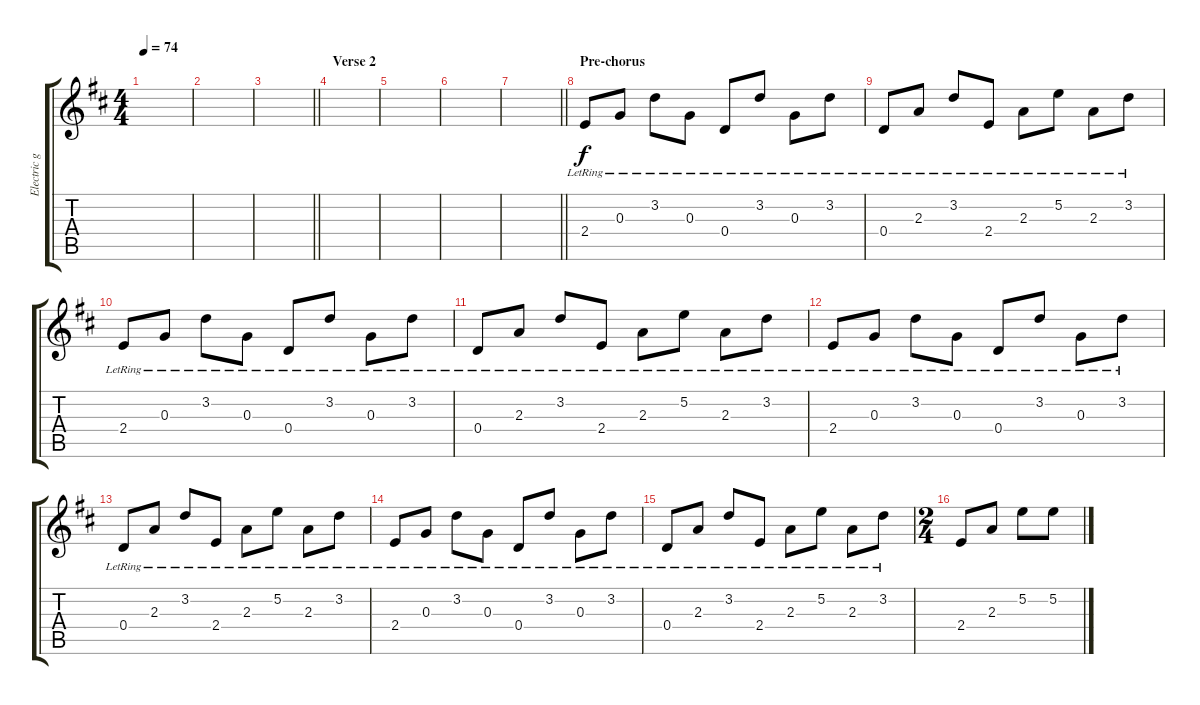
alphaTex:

\track ("Electric guitar 3" "Electric g") {instrument overdrivenguitar}
\staff {score tabs}
\tuning (E4 B3 G3 D3 A2 E2) {hide}
\ts (4 4)
\tempo 74
\clef g2
\ks d
|
|
\barLineRight lightlight
|
\section ("" "Verse 2")
|
|
|
\barLineRight lightlight
|
\section ("" "Pre-chorus")
2.4{lr}.8{volume 14 instrument overdrivenguitar} 0.3{lr}.8 3.2{lr}.8 0.3{lr}.8 0.4{lr}.8 3.2{lr}.8 0.3{lr}.8 3.2{lr}.8 |
0.4{lr}.8 2.3{lr}.8 3.2{lr}.8 2.4{lr}.8 2.3{lr}.8 5.2{lr}.8 2.3{lr}.8 3.2{lr}.8 |
2.4{lr}.8 0.3{lr}.8 3.2{lr}.8 0.3{lr}.8 0.4{lr}.8 3.2{lr}.8 0.3{lr}.8 3.2{lr}.8 |
0.4{lr}.8 2.3{lr}.8 3.2{lr}.8 2.4{lr}.8 2.3{lr}.8 5.2{lr}.8 2.3{lr}.8 3.2{lr}.8 |
2.4{lr}.8 0.3{lr}.8 3.2{lr}.8 0.3{lr}.8 0.4{lr}.8 3.2{lr}.8 0.3{lr}.8 3.2{lr}.8 |
0.4{lr}.8 2.3{lr}.8 3.2{lr}.8 2.4{lr}.8 2.3{lr}.8 5.2{lr}.8 2.3{lr}.8 3.2{lr}.8 |
2.4{lr}.8 0.3{lr}.8 3.2{lr}.8 0.3{lr}.8 0.4{lr}.8 3.2{lr}.8 0.3{lr}.8 3.2{lr}.8 |
0.4{lr}.8 2.3{lr}.8 3.2{lr}.8 2.4{lr}.8 2.3{lr}.8 5.2{lr}.8 2.3{lr}.8 3.2{lr}.8 |
\ts (2 4)
2.4.8 2.3.8 5.2.8 5.2.8
